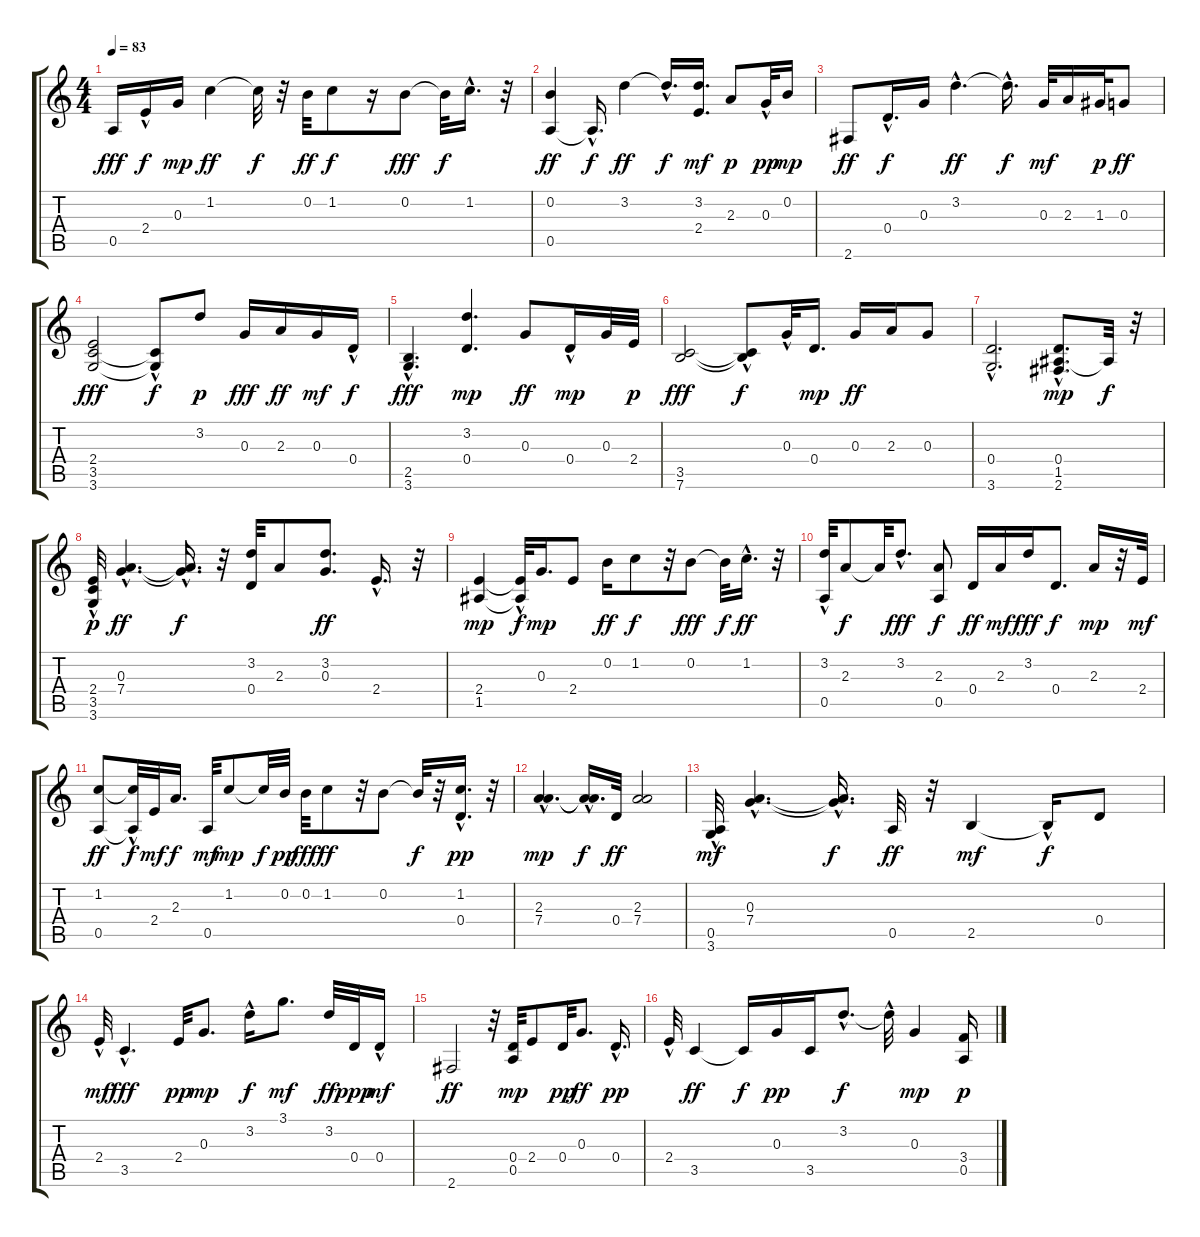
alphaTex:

\track "" {instrument electricguitarjazz}
\staff {score tabs}
\tuning (E4 B3 G3 D3 A2 E2) {hide}
\ts (4 4)
\tempo 83
\clef g2
\ks c
0.5.16{dy fff} 2.4{hac}.16{dy f} 0.3.16{dy mp} 1.2.4{dy ff} 1.2{t}.32{dy f} r.32 0.2.32{dy ff} 1.2.8{dy f} r.16 0.2.8{dy fff} 0.2{t}.32{dy f} 1.2{hac}.16{d} r.32 |
(0.2 0.5).4{dy ff} 0.5{hac t}.16{d dy f} 3.2.4{dy ff} 3.2{hac t}.16{d dy f} (3.2 2.4).16{d dy mf} 2.3.8{dy p} 0.3{hac}.32{dy pp} 0.2.16{dy mp} |
2.6.8{dy ff} 0.4{hac}.16{d dy f} 0.3.16 3.2{hac}.4{d dy ff} 3.2{hac t}.16{d dy f} 0.3.32{dy mf} 2.3.16 1.3.32{dy p} 0.3.8{dy ff} |
(2.4 3.5 3.6).2{dy fff} (3.5{hac t} 3.6{hac t}).8{dy f} 3.2.8{dy p} 0.3.16{dy fff} 2.3.16{dy ff} 0.3.16{dy mf} 0.4{hac}.16{dy f} |
(2.5{hac} 3.6{hac}).4{d dy fff} (3.2 0.4).4{d dy mp} 0.3.8{dy ff} 0.4{hac}.16{dy mp} 0.3.32 2.4.32{dy p} |
(3.5 7.6).2{dy fff} (3.5{hac t} 7.6{t}).8{dy f} 0.3{hac}.32 0.4.16{d dy mp} 0.3.16{dy ff} 2.3.16 0.3.8 |
(0.4{hac} 3.6{hac}).2{d} (0.4 1.5{hac} 2.6{hac}).8{d dy mp} 1.5{t}.32{dy f} r.32 |
(2.4 3.5{hac} 3.6{hac}).32{dy p} (0.3{hac} 7.4{hac}).4{d dy ff} (0.3{hac t} 7.4{hac t}).16{d dy f} r.32 (3.2 0.4).32 2.3.8 (3.2 0.3).8{d dy ff} 2.4{hac}.16{d} r.32 |
(2.4 1.5).4{dy mp} (2.4{t} 1.5{hac t}).32{dy f} 0.3.16{d dy mp} 2.4.8 0.2.16{dy ff} 1.2.8{dy f} r.32 0.2.8{dy fff} 0.2{t}.32{dy f} 1.2{hac}.16{d dy ff} r.32 |
(3.2{hac} 0.5{hac}).32 2.3.8{dy f} 2.3{t}.32 3.2{hac}.8{d dy fff} (2.3 0.5).8{dy f} 0.4.16{dy ff} 2.3.16{dy mf} 3.2.16{dy fff} 0.4.8{d dy f} 2.3.16{dy mp} r.32 2.4.32{dy mf} |
(1.2 0.5).8{dy ff} (1.2{hac t} 0.5{t}).32{dy f} 2.4.32{dy mf} 2.3.16{d dy f} 0.5.32{dy mf} 1.2.8{dy mp} 1.2{t}.32{dy f} 0.2.32{dy pp} 0.2.32{dy fff} 1.2.8{dy ff} r.32 0.2.8 0.2{t}.32{dy f} r.32 (1.2{hac} 0.4{hac}).16{d dy pp} r.32 |
(2.3{hac} 7.4{hac}).4{d dy mp} (2.3{hac t} 7.4{t}).16{d dy f} 0.4.32{dy ff} (2.3 7.4).2 |
(0.5{hac} 3.6{hac}).32{dy mf} (0.3{hac} 7.4{hac}).4{d} (0.3{t} 7.4{hac t}).16{d dy f} 0.5.32{dy ff} r.32 2.5.4{dy mf} 2.5{hac t}.16{dy f} 0.4.8 |
2.4{hac}.32{dy mf} 3.5{hac}.4{d dy fff} 2.4.32{dy pp} 0.3.8{d dy mp} 3.2{hac}.16{dy f} 3.1.8{d dy mf} 3.2.32{dy ff} 0.4.32{dy ppp} 0.4{hac}.16{dy mf} |
2.6.2{dy ff} r.32 (0.4 0.5).32{dy mp} 2.4.8 0.4.32{dy pp} 0.3.8{d dy ff} 0.4{hac}.16{d dy pp} |
2.4{hac}.32 3.5.4{dy ff} 3.5{t}.16{dy f} 0.3.16{dy pp} 3.5.16 3.2{hac}.8{d dy f} 3.2{hac t}.32 0.3.4{dy mp} (3.4 0.5).16{dy p}
